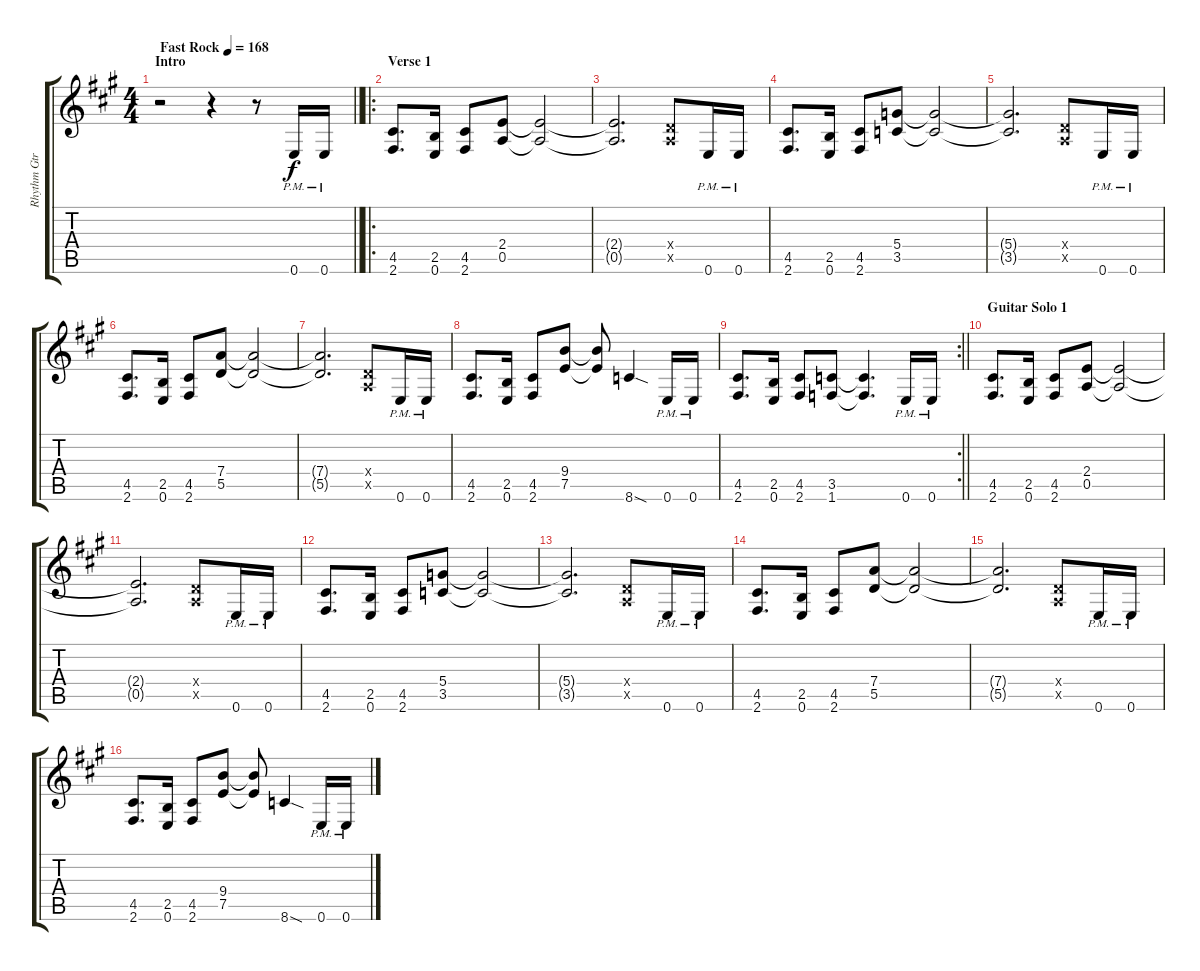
\track ("Rhythm Gtr. 2" "Rhythm Gtr") {instrument distortionguitar}
\staff {score tabs}
\tuning (E4 B3 G3 D3 A2 E2) {hide}
\ts (4 4)
\section ("" "Intro")
\tempo (168 "Fast Rock")
\clef g2
\barLineRight lightlight
\ks a
r.2{dy f instrument distortionguitar} r.4 r.8 0.6{pm}.16 0.6{pm}.16 |
\ro
\section ("" "Verse 1")
(4.5 2.6).8{d} (2.5 0.6).16 (4.5 2.6).8 (2.4 0.5).8 (2.4{t} 0.5{t}).2 |
(2.4{t} 0.5{t}).2{d} (0.4{x} 0.5{x}).8 0.6{pm}.16 0.6{pm}.16 |
(4.5 2.6).8{d} (2.5 0.6).16 (4.5 2.6).8 (5.4 3.5).8 (5.4{t} 3.5{t}).2 |
(5.4{t} 3.5{t}).2{d} (0.4{x} 0.5{x}).8 0.6{pm}.16 0.6{pm}.16 |
(4.5 2.6).8{d} (2.5 0.6).16 (4.5 2.6).8 (7.4 5.5).8 (7.4{t} 5.5{t}).2 |
(7.4{t} 5.5{t}).2{d} (0.4{x} 0.5{x}).8 0.6{pm}.16 0.6{pm}.16 |
(4.5 2.6).8{d} (2.5 0.6).16 (4.5 2.6).8 (9.4 7.5).8 (9.4{t} 7.5{t}).8 8.6{sod}.4 0.6{pm}.16 0.6{pm}.16 |
\rc 2
\barLineRight lightlight
(4.5 2.6).8{d} (2.5 0.6).16 (4.5 2.6).8 (3.5 1.6).8 (3.5{t} 1.6{t}).4{d} 0.6{pm}.16 0.6{pm}.16 |
\section ("" "Guitar Solo 1")
(4.5 2.6).8{d} (2.5 0.6).16 (4.5 2.6).8 (2.4 0.5).8 (2.4{t} 0.5{t}).2 |
(2.4{t} 0.5{t}).2{d} (0.4{x} 0.5{x}).8 0.6{pm}.16 0.6{pm}.16 |
(4.5 2.6).8{d} (2.5 0.6).16 (4.5 2.6).8 (5.4 3.5).8 (5.4{t} 3.5{t}).2 |
(5.4{t} 3.5{t}).2{d} (0.4{x} 0.5{x}).8 0.6{pm}.16 0.6{pm}.16 |
(4.5 2.6).8{d} (2.5 0.6).16 (4.5 2.6).8 (7.4 5.5).8 (7.4{t} 5.5{t}).2 |
(7.4{t} 5.5{t}).2{d} (0.4{x} 0.5{x}).8 0.6{pm}.16 0.6{pm}.16 |
(4.5 2.6).8{d} (2.5 0.6).16 (4.5 2.6).8 (9.4 7.5).8 (9.4{t} 7.5{t}).8 8.6{sod}.4 0.6{pm}.16 0.6{pm}.16
